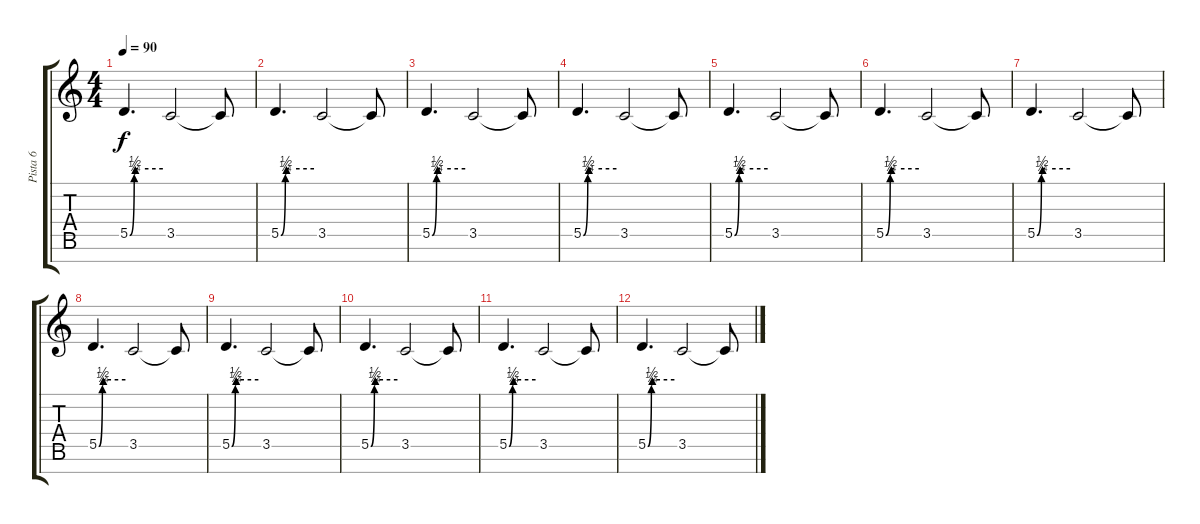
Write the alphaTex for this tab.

\track ("Pista 6" "Pista 6") {instrument distortionguitar}
\staff {score tabs}
\tuning (E4 B3 G3 D3 A2 E2 B1) {hide}
\ts (4 4)
\tempo 90
\clef g2
\ks c
5.5{be (custom 0 0 8 1 10 2 15 2 60 2)}.4{d dy f} 3.5.2 3.5{t}.8 |
5.5{be (custom 0 0 8 1 10 2 15 2 60 2)}.4{d} 3.5.2 3.5{t}.8 |
5.5{be (custom 0 0 8 1 10 2 15 2 60 2)}.4{d} 3.5.2 3.5{t}.8 |
5.5{be (custom 0 0 8 1 10 2 15 2 60 2)}.4{d} 3.5.2 3.5{t}.8 |
5.5{be (custom 0 0 8 1 10 2 15 2 60 2)}.4{d} 3.5.2 3.5{t}.8 |
5.5{be (custom 0 0 8 1 10 2 15 2 60 2)}.4{d} 3.5.2 3.5{t}.8 |
5.5{be (custom 0 0 8 1 10 2 15 2 60 2)}.4{d} 3.5.2 3.5{t}.8 |
5.5{be (custom 0 0 8 1 10 2 15 2 60 2)}.4{d} 3.5.2 3.5{t}.8 |
5.5{be (custom 0 0 8 1 10 2 15 2 60 2)}.4{d} 3.5.2 3.5{t}.8 |
5.5{be (custom 0 0 8 1 10 2 15 2 60 2)}.4{d} 3.5.2 3.5{t}.8 |
5.5{be (custom 0 0 8 1 10 2 15 2 60 2)}.4{d} 3.5.2 3.5{t}.8 |
5.5{be (custom 0 0 8 1 10 2 15 2 60 2)}.4{d} 3.5.2 3.5{t}.8
